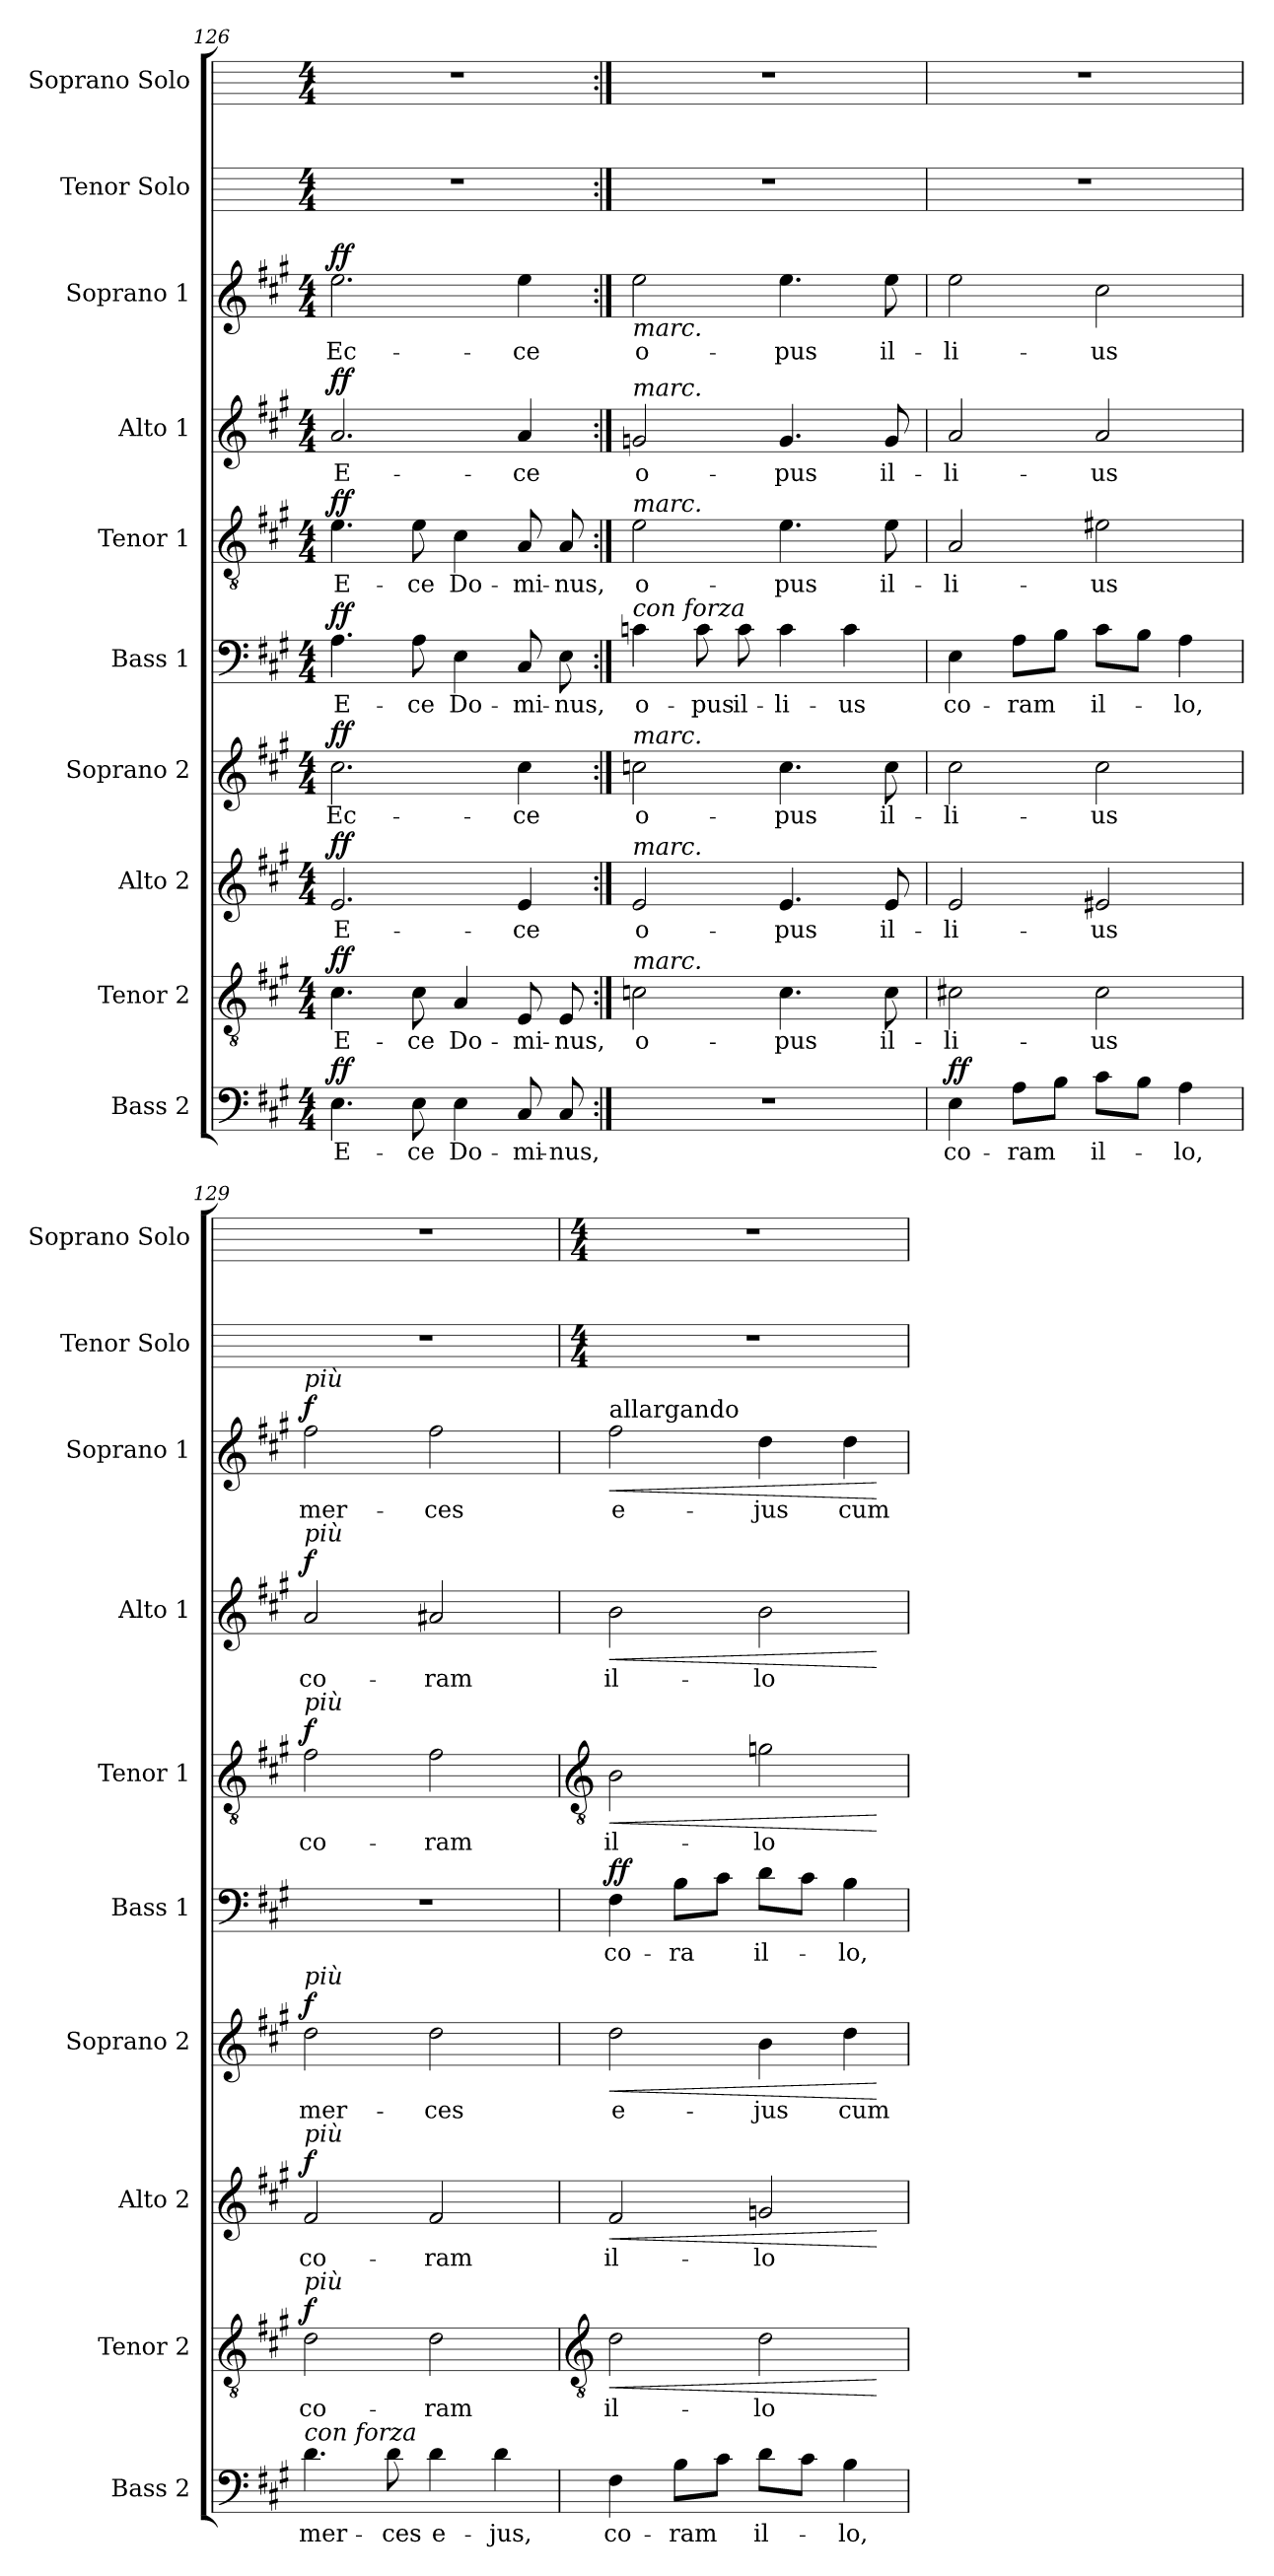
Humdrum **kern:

**kern	**text	**dynam	**kern	**text	**dynam	**kern	**text	**dynam	**kern	**text	**dynam	**kern	**text	**dynam	**kern	**text	**dynam	**kern	**text	**dynam	**kern	**text	**dynam	**kern	**kern
*part10	*part10	*part10	*part9	*part9	*part9	*part8	*part8	*part8	*part7	*part7	*part7	*part6	*part6	*part6	*part5	*part5	*part5	*part4	*part4	*part4	*part3	*part3	*part3	*part2	*part1
*staff10	*staff10	*staff10	*staff9	*staff9	*staff9	*staff8	*staff8	*staff8	*staff7	*staff7	*staff7	*staff6	*staff6	*staff6	*staff5	*staff5	*staff5	*staff4	*staff4	*staff4	*staff3	*staff3	*staff3	*staff2	*staff1
*I"Bass 2	*	*	*I"Tenor 2	*	*	*I"Alto 2	*	*	*I"Soprano 2	*	*	*I"Bass 1	*	*	*I"Tenor 1	*	*	*I"Alto 1	*	*	*I"Soprano 1	*	*	*I"Tenor Solo	*I"Soprano Solo
*I'Bass 2	*	*	*I'Tenor 2	*	*	*I'Alto 2	*	*	*I'Soprano 2	*	*	*I'Bass 1	*	*	*I'Tenor 1	*	*	*I'Alto 1	*	*	*I'Soprano 1	*	*	*I'Tenor Solo	*I'Soprano Solo
*clefF4	*	*	*clefGv2	*	*	*clefG2	*	*	*clefG2	*	*	*clefF4	*	*	*clefGv2	*	*	*clefG2	*	*	*clefG2	*	*	*	*
*k[f#c#g#]	*	*	*k[f#c#g#]	*	*	*k[f#c#g#]	*	*	*k[f#c#g#]	*	*	*k[f#c#g#]	*	*	*k[f#c#g#]	*	*	*k[f#c#g#]	*	*	*k[f#c#g#]	*	*	*	*
*A:	*	*	*A:	*	*	*A:	*	*	*A:	*	*	*A:	*	*	*A:	*	*	*A:	*	*	*A:	*	*	*	*
*M4/4	*	*	*M4/4	*	*	*M4/4	*	*	*M4/4	*	*	*M4/4	*	*	*M4/4	*	*	*M4/4	*	*	*M4/4	*	*	*M4/4	*M4/4
=126	=126	=126	=126	=126	=126	=126	=126	=126	=126	=126	=126	=126	=126	=126	=126	=126	=126	=126	=126	=126	=126	=126	=126	=126	=126
!	!LO:LY:b	!LO:DY:a	!	!LO:LY:b	!LO:DY:a	!	!LO:LY:b	!LO:DY:a	!	!LO:LY:b	!LO:DY:a	!	!LO:LY:b	!LO:DY:a	!	!LO:LY:b	!LO:DY:a	!	!LO:LY:b	!LO:DY:a	!	!LO:LY:b	!LO:DY:a	!	!
4.E	E-	ff	4.c#	E-	ff	2.e	E-	ff	2.cc#	Ec-	ff	4.A	E-	ff	4.e	E-	ff	2.a	E-	ff	2.ee	Ec-	ff	1r	1r
!	!LO:LY:b	!	!	!LO:LY:b	!	!	!	!	!	!	!	!	!LO:LY:b	!	!	!LO:LY:b	!	!	!	!	!	!	!	!	!
8E	-ce	.	8c#	-ce	.	.	.	.	.	.	.	8A	-ce	.	8e	-ce	.	.	.	.	.	.	.	.	.
!	!LO:LY:b	!	!	!LO:LY:b	!	!	!	!	!	!	!	!	!LO:LY:b	!	!	!LO:LY:b	!	!	!	!	!	!	!	!	!
4E	Do-	.	4A	Do-	.	.	.	.	.	.	.	4E	Do-	.	4c#	Do-	.	.	.	.	.	.	.	.	.
!	!LO:LY:b	!	!	!LO:LY:b	!	!	!LO:LY:b	!	!	!LO:LY:b	!	!	!LO:LY:b	!	!	!LO:LY:b	!	!	!LO:LY:b	!	!	!LO:LY:b	!	!	!
8C#	-mi-	.	8E	-mi-	.	4e	-ce	.	4cc#	-ce	.	8C#	-mi-	.	8A	-mi-	.	4a	-ce	.	4ee	-ce	.	.	.
!	!LO:LY:b	!	!	!LO:LY:b	!	!	!	!	!	!	!	!	!LO:LY:b	!	!	!LO:LY:b	!	!	!	!	!	!	!	!	!
8C#	-nus,	.	8E	-nus,	.	.	.	.	.	.	.	8E	-nus,	.	8A	-nus,	.	.	.	.	.	.	.	.	.
=127:|!	=127:|!	=127:|!	=127:|!	=127:|!	=127:|!	=127:|!	=127:|!	=127:|!	=127:|!	=127:|!	=127:|!	=127:|!	=127:|!	=127:|!	=127:|!	=127:|!	=127:|!	=127:|!	=127:|!	=127:|!	=127:|!	=127:|!	=127:|!	=127:|!	=127:|!
!	!	!	!	!	!	!	!	!	!	!	!	!	!	!	!	!	!	!	!	!	!LO:TX:b:i:t=marc.	!	!	!	!
!	!	!	!	!	!	!	!	!	!	!	!	!	!	!	!	!	!	!LO:TX:a:i:t=marc.	!	!	!	!	!	!	!
!	!	!	!	!	!	!	!	!	!	!	!	!	!	!	!LO:TX:a:i:t=marc.	!	!	!	!	!	!	!	!	!	!
!	!	!	!	!	!	!	!	!	!	!	!	!LO:TX:a:i:t=con forza	!	!	!	!	!	!	!	!	!	!	!	!	!
!	!	!	!	!	!	!	!	!	!LO:TX:a:i:t=marc.	!	!	!	!	!	!	!	!	!	!	!	!	!	!	!	!
!	!	!	!	!	!	!LO:TX:a:i:t=marc.	!	!	!	!	!	!	!	!	!	!	!	!	!	!	!	!	!	!	!
!	!	!	!LO:TX:a:i:t=marc.	!	!	!	!	!	!	!	!	!	!	!	!	!	!	!	!	!	!	!	!	!	!
!	!	!	!	!LO:LY:b	!	!	!LO:LY:b	!	!	!LO:LY:b	!	!	!LO:LY:b	!	!	!LO:LY:b	!	!	!LO:LY:b	!	!	!LO:LY:b	!	!	!
1r	.	.	2cn	o-	.	2e	o-	.	2ccn	o-	.	4cn	o-	.	2e	o-	.	2gn	o-	.	2ee	o-	.	1r	1r
!	!	!	!	!	!	!	!	!	!	!	!	!	!LO:LY:b	!	!	!	!	!	!	!	!	!	!	!	!
.	.	.	.	.	.	.	.	.	.	.	.	8c	-pus	.	.	.	.	.	.	.	.	.	.	.	.
!	!	!	!	!	!	!	!	!	!	!	!	!	!LO:LY:b	!	!	!	!	!	!	!	!	!	!	!	!
.	.	.	.	.	.	.	.	.	.	.	.	8c	il-	.	.	.	.	.	.	.	.	.	.	.	.
!	!	!	!	!LO:LY:b	!	!	!LO:LY:b	!	!	!LO:LY:b	!	!	!LO:LY:b	!	!	!LO:LY:b	!	!	!LO:LY:b	!	!	!LO:LY:b	!	!	!
.	.	.	4.c	-pus	.	4.e	-pus	.	4.cc	-pus	.	4c	-li-	.	4.e	-pus	.	4.g	-pus	.	4.ee	-pus	.	.	.
!	!	!	!	!	!	!	!	!	!	!	!	!	!LO:LY:b	!	!	!	!	!	!	!	!	!	!	!	!
.	.	.	.	.	.	.	.	.	.	.	.	4c	-us	.	.	.	.	.	.	.	.	.	.	.	.
!	!	!	!	!LO:LY:b	!	!	!LO:LY:b	!	!	!LO:LY:b	!	!	!	!	!	!LO:LY:b	!	!	!LO:LY:b	!	!	!LO:LY:b	!	!	!
.	.	.	8c	il-	.	8e	il-	.	8cc	il-	.	.	.	.	8e	il-	.	8g	il-	.	8ee	il-	.	.	.
=128	=128	=128	=128	=128	=128	=128	=128	=128	=128	=128	=128	=128	=128	=128	=128	=128	=128	=128	=128	=128	=128	=128	=128	=128	=128
!	!LO:LY:b	!LO:DY:a	!	!LO:LY:b	!	!	!LO:LY:b	!	!	!LO:LY:b	!	!	!LO:LY:b	!	!	!LO:LY:b	!	!	!LO:LY:b	!	!	!LO:LY:b	!	!	!
4E	co-	ff	2c#X	-li-	.	2e	-li-	.	2cc#	-li-	.	4E	co-	.	2A	-li-	.	2a	-li-	.	2ee	-li-	.	1r	1r
!	!LO:LY:b	!	!	!	!	!	!	!	!	!	!	!	!LO:LY:b	!	!	!	!	!	!	!	!	!	!	!	!
8AL	-ram	.	.	.	.	.	.	.	.	.	.	8AL	-ram	.	.	.	.	.	.	.	.	.	.	.	.
8BJ	.	.	.	.	.	.	.	.	.	.	.	8BJ	.	.	.	.	.	.	.	.	.	.	.	.	.
!	!LO:LY:b	!	!	!LO:LY:b	!	!	!LO:LY:b	!	!	!LO:LY:b	!	!	!LO:LY:b	!	!	!LO:LY:b	!	!	!LO:LY:b	!	!	!LO:LY:b	!	!	!
8c#L	il-	.	2c#	-us	.	2e#X	-us	.	2cc#	-us	.	8c#L	il-	.	2e#X	-us	.	2a	-us	.	2cc#	-us	.	.	.
8BJ	.	.	.	.	.	.	.	.	.	.	.	8BJ	.	.	.	.	.	.	.	.	.	.	.	.	.
!	!LO:LY:b	!	!	!	!	!	!	!	!	!	!	!	!LO:LY:b	!	!	!	!	!	!	!	!	!	!	!	!
4A	-lo,	.	.	.	.	.	.	.	.	.	.	4A	-lo,	.	.	.	.	.	.	.	.	.	.	.	.
=129	=129	=129	=129	=129	=129	=129	=129	=129	=129	=129	=129	=129	=129	=129	=129	=129	=129	=129	=129	=129	=129	=129	=129	=129	=129
!	!	!	!	!	!	!	!	!	!	!	!	!	!	!	!	!	!	!	!	!	!LO:TX:a:i:t=più	!	!	!	!
!	!	!	!	!	!	!	!	!	!	!	!	!	!	!	!	!	!	!LO:TX:a:i:t=più	!	!	!	!	!	!	!
!	!	!	!	!	!	!	!	!	!	!	!	!	!	!	!LO:TX:a:i:t=più	!	!	!	!	!	!	!	!	!	!
!	!	!	!	!	!	!	!	!	!LO:TX:a:i:t=più	!	!	!	!	!	!	!	!	!	!	!	!	!	!	!	!
!	!	!	!	!	!	!LO:TX:a:i:t=più	!	!	!	!	!	!	!	!	!	!	!	!	!	!	!	!	!	!	!
!	!	!	!LO:TX:a:i:t=più	!	!	!	!	!	!	!	!	!	!	!	!	!	!	!	!	!	!	!	!	!	!
!LO:TX:a:i:t=con forza	!	!	!	!	!	!	!	!	!	!	!	!	!	!	!	!	!	!	!	!	!	!	!	!	!
!	!LO:LY:b	!	!	!LO:LY:b	!LO:DY:a	!	!LO:LY:b	!LO:DY:a	!	!LO:LY:b	!LO:DY:a	!	!	!	!	!LO:LY:b	!LO:DY:a	!	!LO:LY:b	!LO:DY:a	!	!LO:LY:b	!LO:DY:a	!	!
4.d	mer-	.	2d	co-	f	2f#	co-	f	2dd	mer-	f	1r	.	.	2f#	co-	f	2a	co-	f	2ff#	mer-	f	1r	1r
!	!LO:LY:b	!	!	!	!	!	!	!	!	!	!	!	!	!	!	!	!	!	!	!	!	!	!	!	!
8d	-ces	.	.	.	.	.	.	.	.	.	.	.	.	.	.	.	.	.	.	.	.	.	.	.	.
!	!LO:LY:b	!	!	!LO:LY:b	!	!	!LO:LY:b	!	!	!LO:LY:b	!	!	!	!	!	!LO:LY:b	!	!	!LO:LY:b	!	!	!LO:LY:b	!	!	!
4d	e-	.	2d	-ram	.	2f#	-ram	.	2dd	-ces	.	.	.	.	2f#	-ram	.	2a#X	-ram	.	2ff#	-ces	.	.	.
!	!LO:LY:b	!	!	!	!	!	!	!	!	!	!	!	!	!	!	!	!	!	!	!	!	!	!	!	!
4d	-jus,	.	.	.	.	.	.	.	.	.	.	.	.	.	.	.	.	.	.	.	.	.	.	.	.
!!LO:LB:g=z
=130	=130	=130	=130	=130	=130	=130	=130	=130	=130	=130	=130	=130	=130	=130	=130	=130	=130	=130	=130	=130	=130	=130	=130	=130	=130
*	*	*	*clefGv2	*	*	*	*	*	*	*	*	*	*	*	*clefGv2	*	*	*	*	*	*	*	*	*	*
*	*	*	*	*	*	*	*	*	*	*	*	*	*	*	*	*	*	*	*	*	*	*	*	*M4/4	*M4/4
!	!	!	!	!	!	!	!	!	!	!	!	!	!	!	!	!	!	!	!	!	!LO:TX:a:t=allargando	!	!	!	!
!	!LO:LY:b	!	!	!LO:LY:b	!LO:HP:b	!	!LO:LY:b	!LO:HP:b	!	!LO:LY:b	!LO:HP:b	!	!LO:LY:b	!LO:DY:a	!	!LO:LY:b	!LO:HP:b	!	!LO:LY:b	!LO:HP:b	!	!LO:LY:b	!LO:HP:b	!	!
4F#	co-	.	2d	il-	<	2f#	il-	<	2dd	e-	<	4F#	co-	ff	2B	il-	<	2b	il-	<	2ff#	e-	<	1r	1r
!	!LO:LY:b	!	!	!	!	!	!	!	!	!	!	!	!LO:LY:b	!	!	!	!	!	!	!	!	!	!	!	!
8BL	-ram	.	.	.	.	.	.	.	.	.	.	8BL	-ra	.	.	.	.	.	.	.	.	.	.	.	.
8c#J	.	.	.	.	.	.	.	.	.	.	.	8c#J	.	.	.	.	.	.	.	.	.	.	.	.	.
!	!LO:LY:b	!	!	!LO:LY:b	!	!	!LO:LY:b	!	!	!LO:LY:b	!	!	!LO:LY:b	!	!	!LO:LY:b	!	!	!LO:LY:b	!	!	!LO:LY:b	!	!	!
8dL	il-	.	2d	-lo	.	2gn	-lo	.	4b	-jus	.	8dL	il-	.	2gn	-lo	.	2b	-lo	.	4dd	-jus	.	.	.
8c#J	.	.	.	.	.	.	.	.	.	.	.	8c#J	.	.	.	.	.	.	.	.	.	.	.	.	.
!	!LO:LY:b	!	!	!	!	!	!	!	!	!LO:LY:b	!	!	!LO:LY:b	!	!	!	!	!	!	!	!	!LO:LY:b	!	!	!
4B	-lo,	.	.	.	.	.	.	.	4dd	cum	.	4B	-lo,	.	.	.	.	.	.	.	4dd	cum	.	.	.
.	.	.	.	.	[	.	.	[	.	.	[	.	.	.	.	.	[	.	.	[	.	.	[	.	.
=	=	=	=	=	=	=	=	=	=	=	=	=	=	=	=	=	=	=	=	=	=	=	=	=	=
*-	*-	*-	*-	*-	*-	*-	*-	*-	*-	*-	*-	*-	*-	*-	*-	*-	*-	*-	*-	*-	*-	*-	*-	*-	*-
